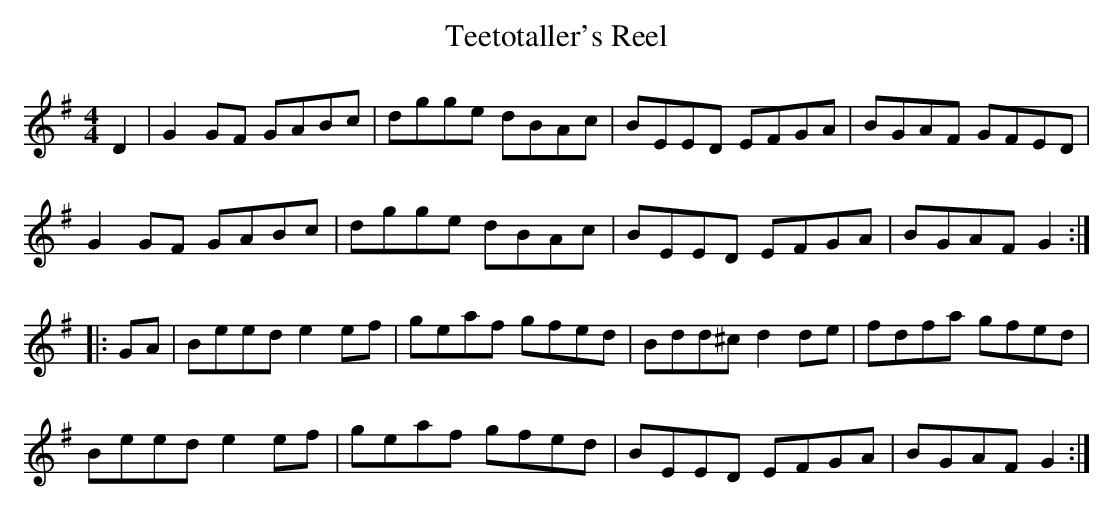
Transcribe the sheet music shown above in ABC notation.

X:1
T:Teetotaller's Reel
M:4/4
L:1/8
K:G
D2 | G2GF GABc | dgge dBAc | BEED EFGA | BGAF GFED |
G2GF GABc | dgge dBAc | BEED EFGA | BGAF G2 :|
|: GA | Beed e2ef | geaf gfed | Bdd^c d2de | fdfa gfed |
Beed e2ef | geaf gfed | BEED EFGA | BGAF G2 :|
